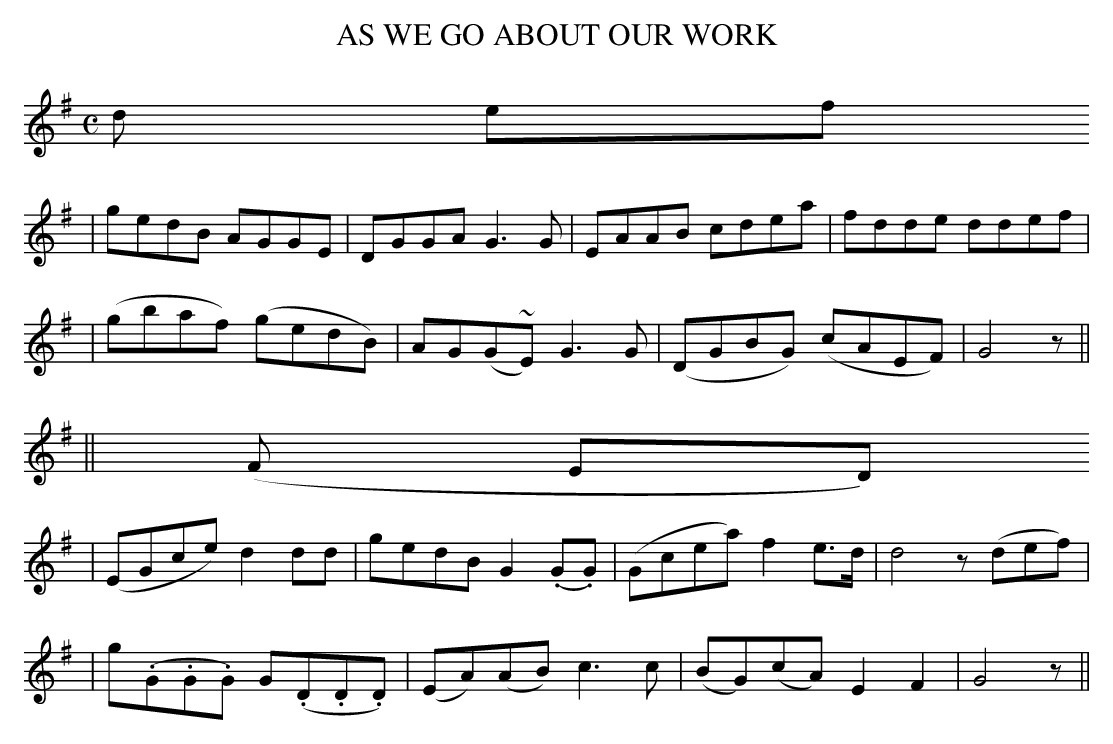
X:1
T: AS WE GO ABOUT OUR WORK
M: C
L: 1/8
K: G
d ef
| gedB AGGE | DGGA G3G | EAAB cdea | fdde ddef |
| (gbaf) (gedB) | AG(G~E) G3G | (DGBG) (cAEF) | G4 z ||
|| (F ED)
| (EGce) d2dd | gedB G2(.G.G) | (Gcea) f2e>d | d4 z(def) |
| g(.G.G.G) G(.D.D.D) | (EA)(AB) c3c | (BG)(cA) E2F2 | G4 z ||
